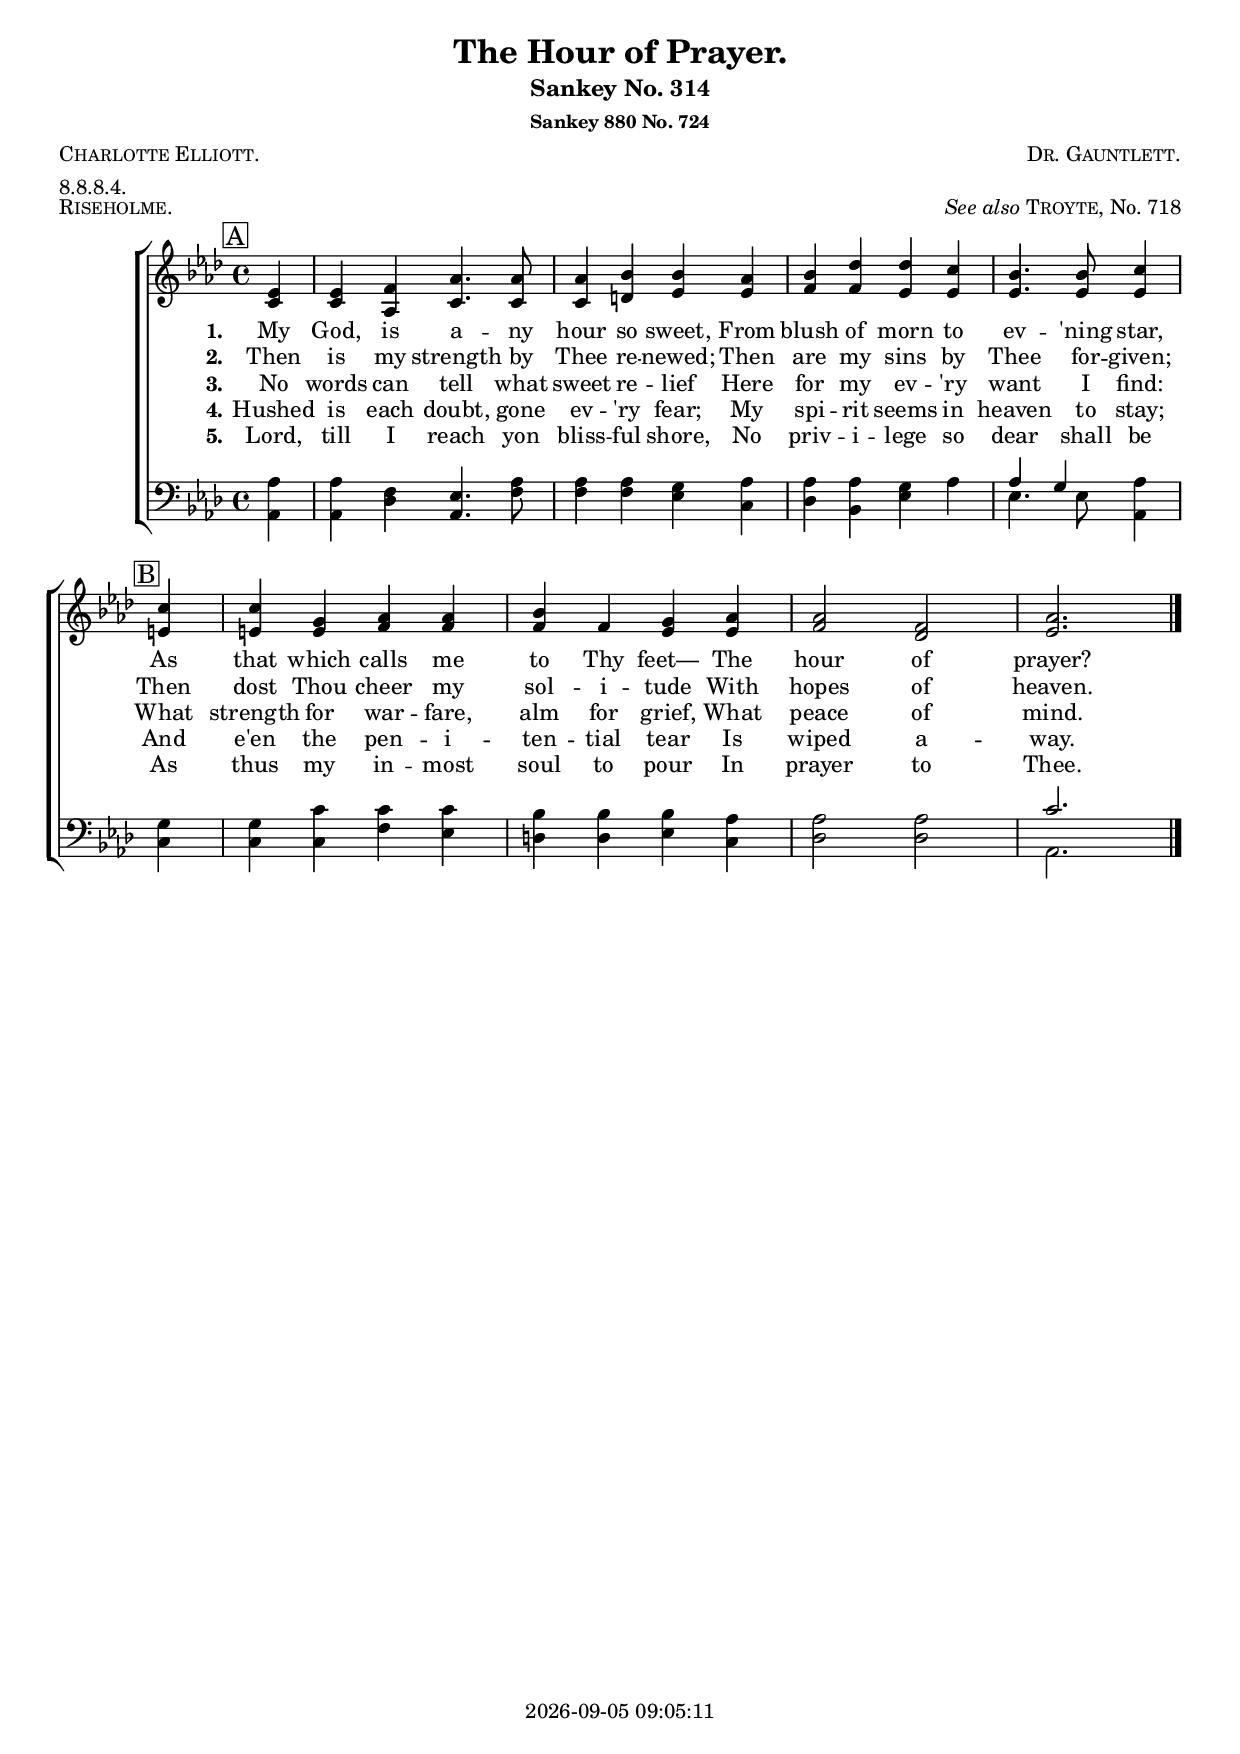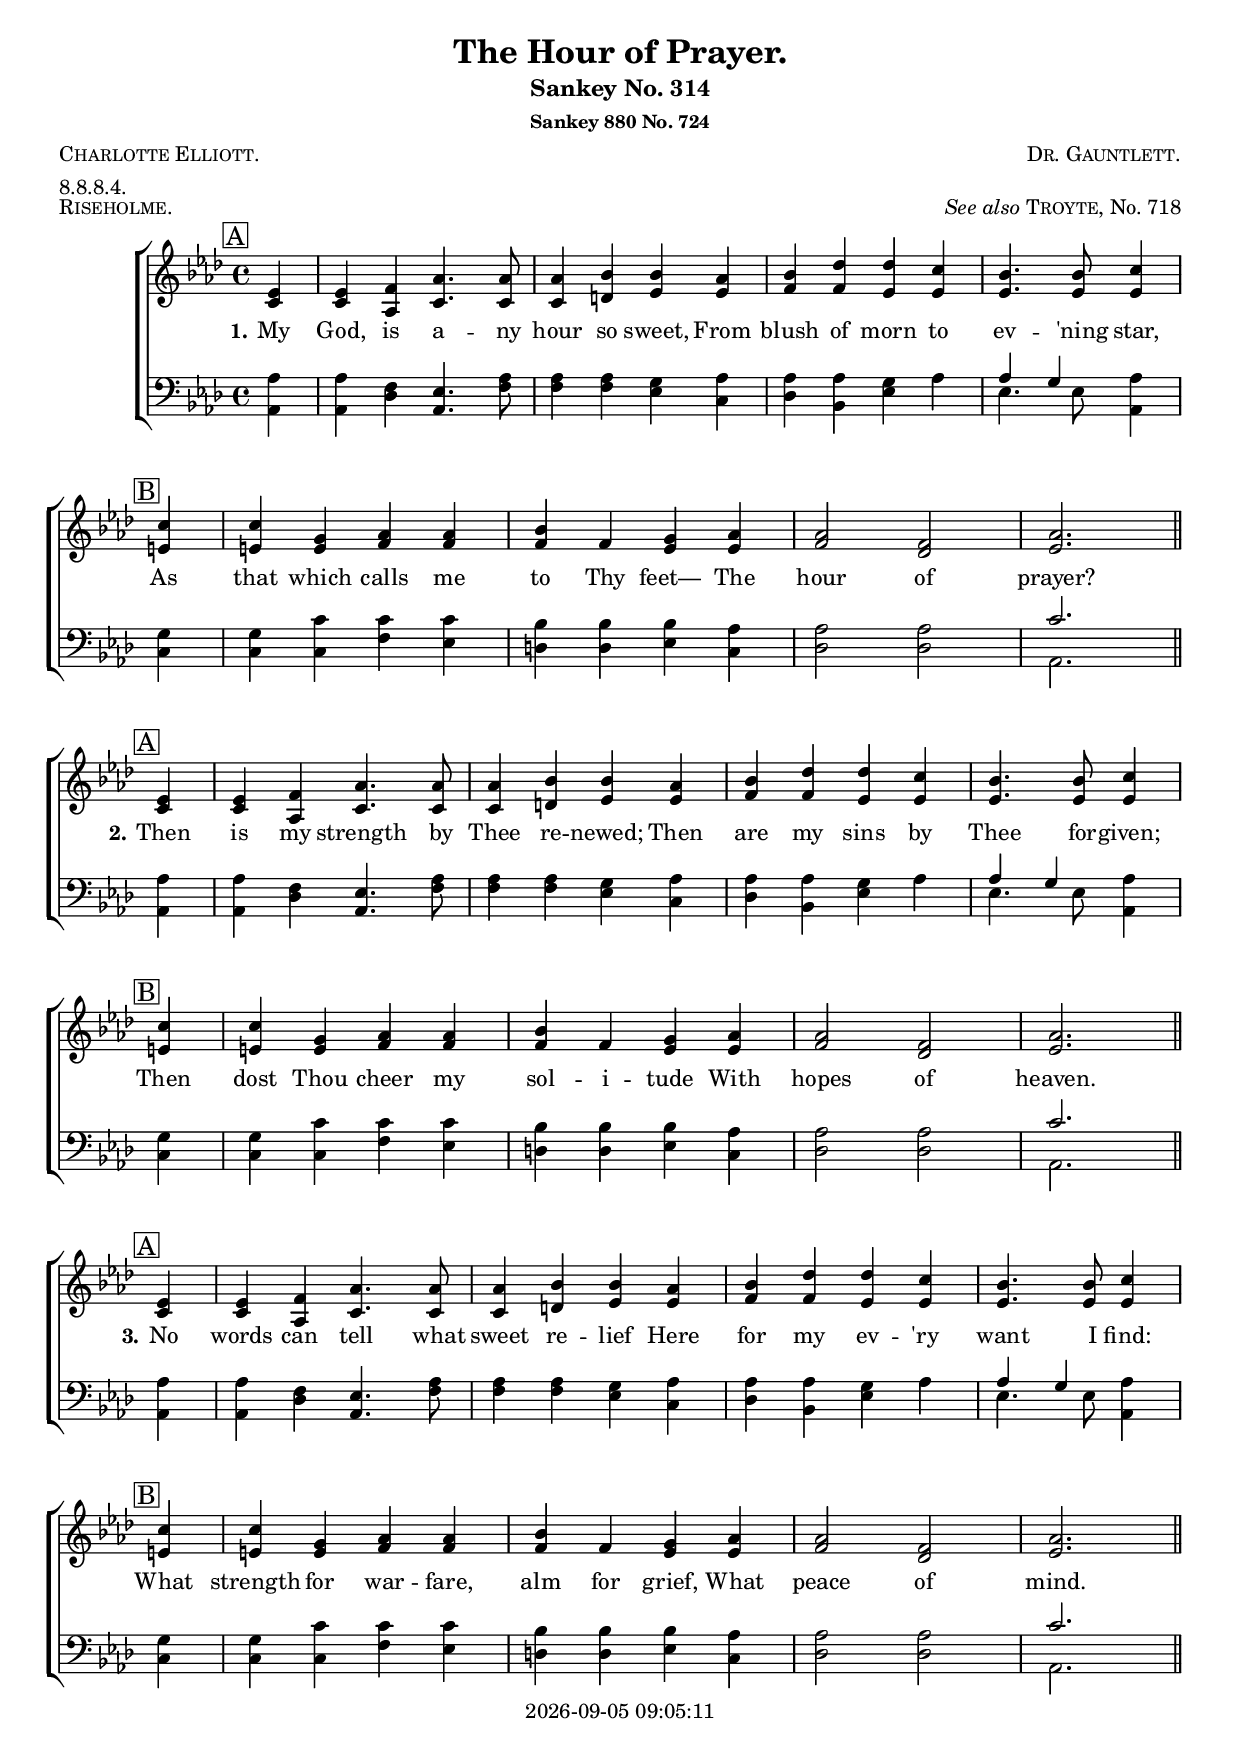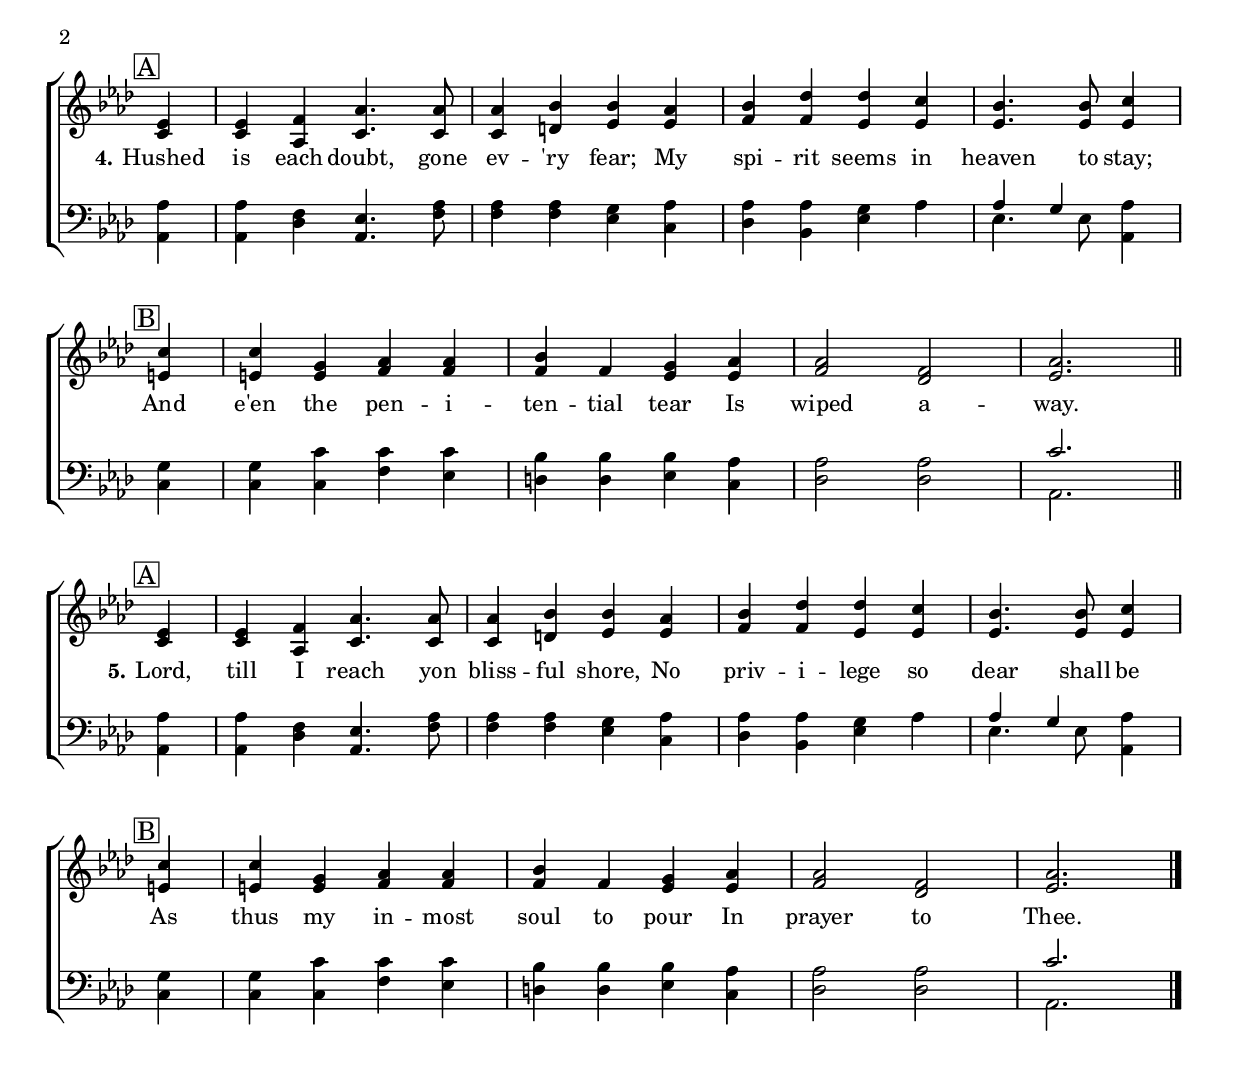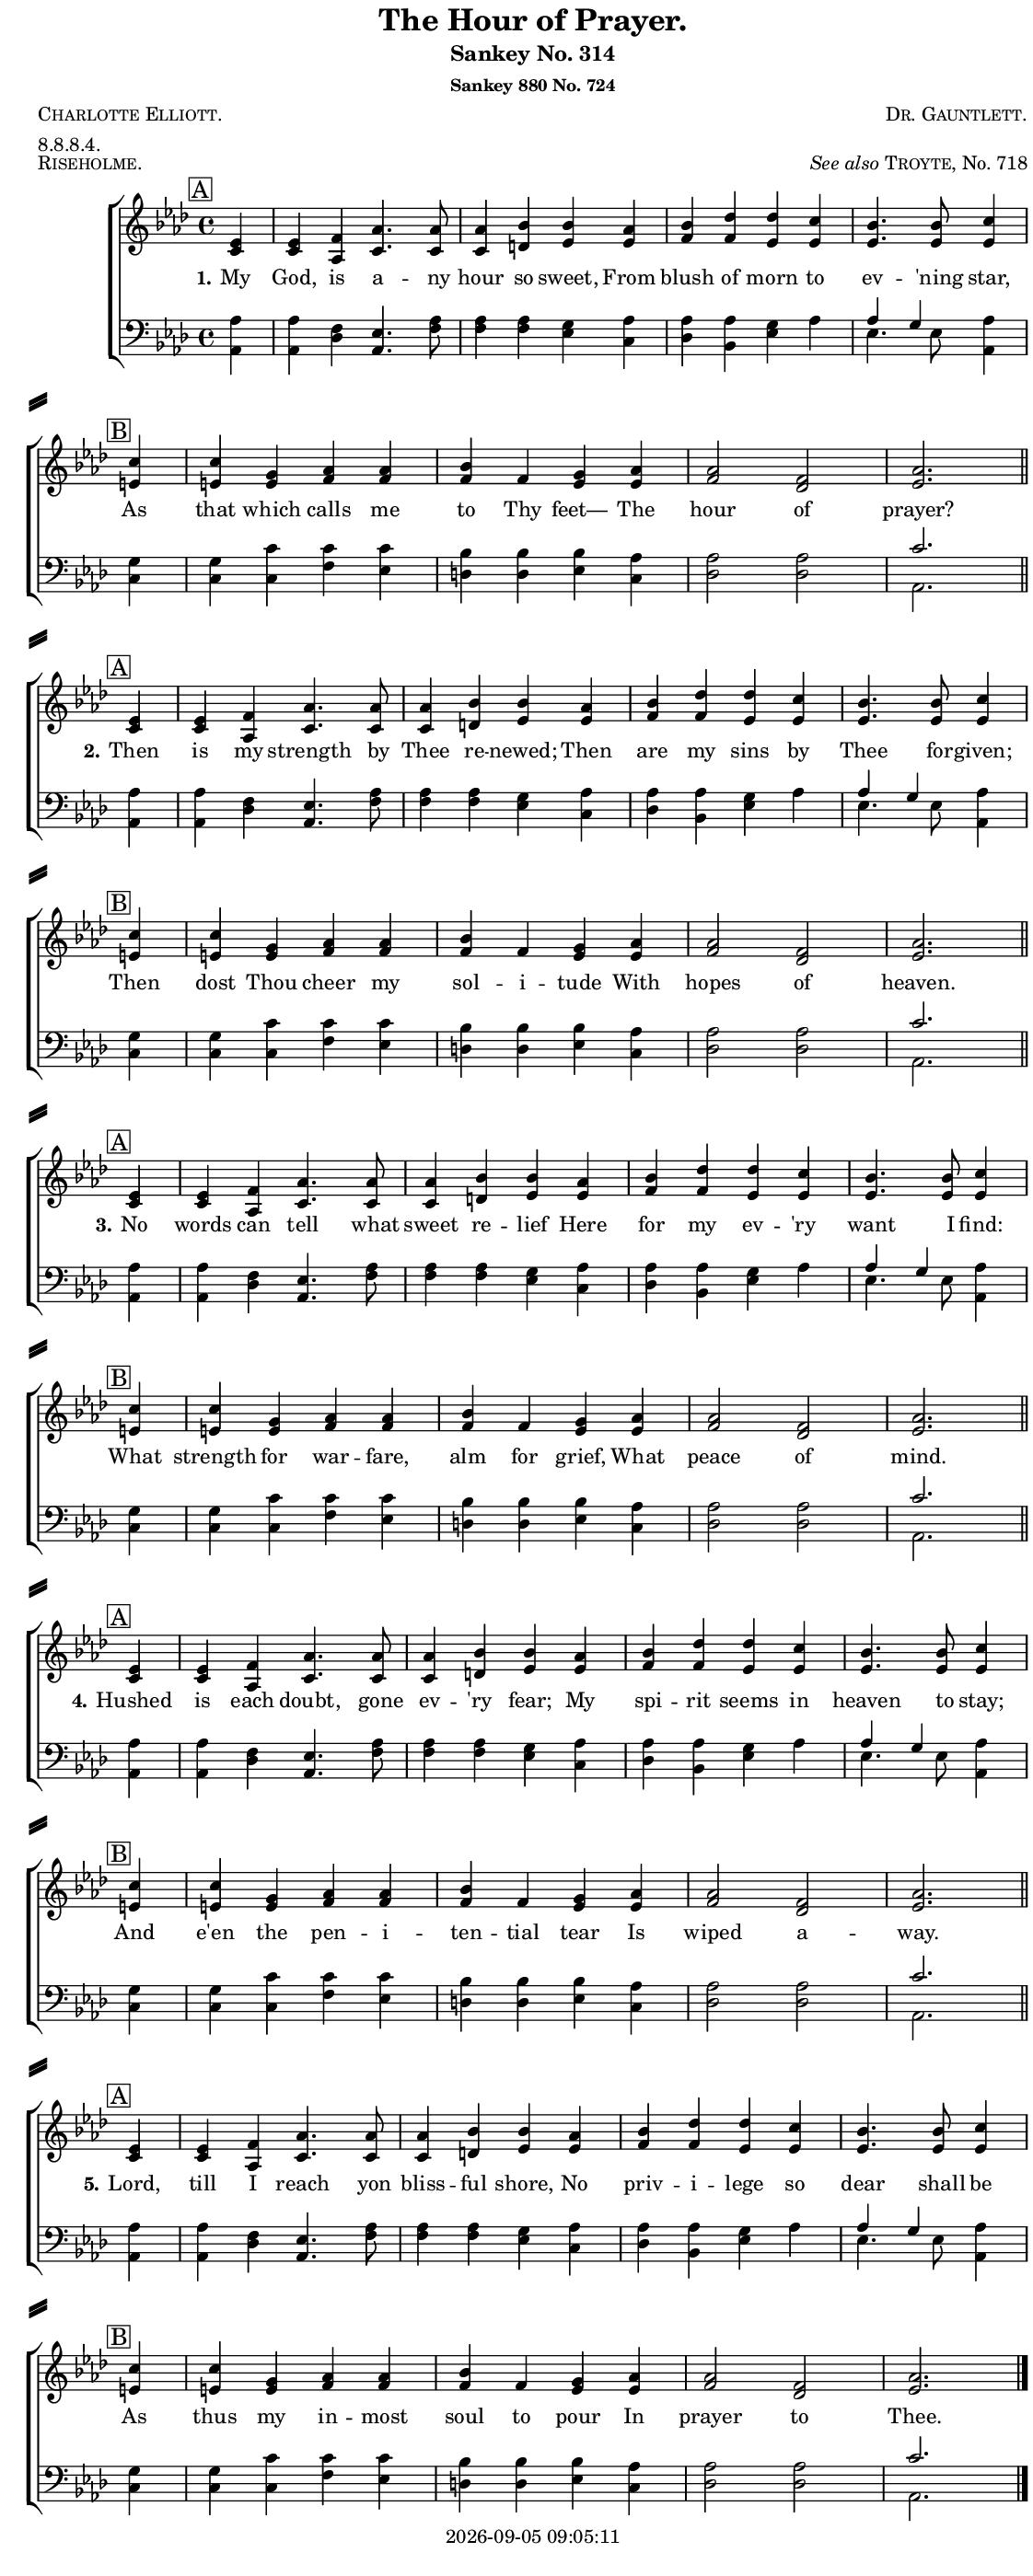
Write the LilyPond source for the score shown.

\version "2.22.1"

\include "articulate.ly"

today = #(strftime "%Y-%m-%d %H:%M:%S" (localtime (current-time)))

\header {
% centered at top
%  dedication  = "dedication"
  title       = "The Hour of Prayer."
  subtitle    = "Sankey No. 314"
  subsubtitle = "Sankey 880 No. 724"
%  instrument  = "instrument"
  
% arrangement of following lines:
%
%  poet    composer
%  meter   arranger
%  piece       opus

  composer    = \markup\smallCaps "Dr. Gauntlett."
%  arranger    = "arranger"
  opus        = \markup {\italic "See also" \smallCaps Troyte, No. 718}

  poet        = \markup\smallCaps "Charlotte Elliott."
  meter       = \markup\smallCaps "8.8.8.4."
  piece       = \markup\smallCaps "Riseholme."

% centered at bottom
% tagline     = "tagline" % default lilypond version
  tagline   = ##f
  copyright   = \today
}

#(set-global-staff-size 18)

global = {
  \key aes \major
  \time 4/4
  \partial 4
}

RehearsalTrack = {
% \set Score.currentBarNumber = #5
  \mark \markup { \box "A" } s4 s1*3 s2.
  \mark \markup { \box "B" } s4 s1*3 s2.
}

TempoTrack = {
  \set Score.tempoHideNote = ##t
  \tempo 4=120
}

nl = { \bar "||" \break }

soprano = \relative {
  \autoBeamOff
  ees'4
  ees4 f aes4. 8
  aes4 bes bes aes
  bes4 des des c
  bes4. 8 c4 \bar "|" \break c
  c4 g aes aes % B
  bes4 f g aes
  aes2 f
  aes2.
}

alto = \relative {
  \autoBeamOff
  c'4
  c4 aes c4. 8
  c4 d ees ees
  f4 4 ees ees
  ees4. 8 4 e
  e4 4 f f % B
  f4 4 ees ees
  f2 des
  ees2.
}

tenor = \relative {
  \autoBeamOff
  aes4
  aes4 f ees4. aes8
  aes4 4 g aes
  aes4 4 g aes
  aes4 g aes g
  g4 c c c % B
  bes4 4 4 aes
  aes2 2
  c2.
}

bass = \relative {
  \autoBeamOff
  aes,4
  aes4 des aes4. f'8
  f4 4 ees c
  des4 bes ees aes
  ees4. 8 aes,4 c
  c4 4 f ees % B
  d4 4 ees c
  des2 2
  aes2.
}

nom  = {   \set ignoreMelismata = ##t }
yesm = { \unset ignoreMelismata       }

chorus = \lyricmode {
}

verses = 5

wordsOne = \lyricmode {
  \set stanza = "1."
  My God, is a -- ny hour so sweet,
  From blush of morn to ev -- 'ning star,
  As that which calls me to Thy feet—
  The hour of prayer?
}
  
wordsTwo = \lyricmode {
  \set stanza = "2."
  Then is my strength by Thee re -- newed;
  Then are my sins by Thee for -- given;
  Then dost Thou cheer my sol -- i -- tude
  With hopes of heaven.
}
  
wordsThree = \lyricmode {
  \set stanza = "3."
  No words can tell what sweet re -- lief
  Here for my ev -- 'ry want I find:
  What strength for war -- fare, alm for grief,
  What peace of mind.
}
  
wordsFour = \lyricmode {
  \set stanza = "4."
  Hushed is each doubt, gone ev -- 'ry fear;
  My spi -- rit seems in heaven to stay;
  And e'en the pen -- i -- ten -- tial tear
  Is wiped a -- way.
}
  
wordsFive = \lyricmode {
  \set stanza = "5."
  Lord, till I reach yon bliss -- ful shore,
  No priv -- i -- lege so dear shall be
  As thus my in -- most soul to pour
  In prayer to Thee.
}
  
wordsMidi = \lyricmode {
  \set stanza = "1."
  "My " "God, " "is " a "ny " "hour " "so " "sweet, "
  "\nFrom " "blush " "of " "morn " "to " ev "'ning " "star, "
  "\nAs " "that " "which " "calls " "me " "to " "Thy " "feet— "
  "\nThe " "hour " "of " "prayer? "

  \set stanza = "2."
  "\nThen " "is " "my " "strength " "by " "Thee " re "newed; "
  "\nThen " "are " "my " "sins " "by " "Thee " for "given; "
  "\nThen " "dost " "Thou " "cheer " "my " sol i "tude "
  "\nWith " "hopes " "of " "heaven. "

  \set stanza = "3."
  "\nNo " "words " "can " "tell " "what " "sweet " re "lief "
  "\nHere " "for " "my " ev "'ry " "want " "I " "find: "
  "\nWhat " "strength " "for " war "fare, " "alm " "for " "grief, "
  "\nWhat " "peace " "of " "mind. "

  \set stanza = "4."
  "\nHushed " "is " "each " "doubt, " "gone " ev "'ry " "fear; "
  "\nMy " spi "rit " "seems " "in " "heaven " "to " "stay; "
  "\nAnd " "e'en " "the " pen i ten "tial " "tear "
  "\nIs " "wiped " a "way. "

  \set stanza = "5."
  "\nLord, " "till " "I " "reach " "yon " bliss "ful " "shore, "
  "\nNo " priv i "lege " "so " "dear " "shall " "be "
  "\nAs " "thus " "my " in "most " "soul " "to " "pour "
  "\nIn " "prayer " "to " "Thee. "
}

\book {
  \bookOutputSuffix "midi"
  \score {
%    \articulate
        \new ChoirStaff <<
                                % Soprano staff
          \new Staff = soprano
          <<
            \new Voice { \repeat unfold \verses \TempoTrack     }
            \new Voice { \global \repeat unfold \verses \soprano \bar "|." }
            \addlyrics \wordsMidi
          >>
                                % Alto staff
          \new Staff = alto
          <<
            \new Voice { \global \repeat unfold \verses { \alto \nl } \bar "|." }
          >>
                                % Tenor staff
          \new Staff = tenor
          <<
            \clef "treble_8"
            \new Voice { \global \repeat unfold \verses \tenor }
          >>
                                % Bass staff
          \new Staff = bass
          <<
            \clef "bass"
            \new Voice { \global \repeat unfold \verses \bass }
          >>
        >>
    \midi {}
  }
}

\book {
  \bookOutputSuffix "repeat"
  \score {
        \new ChoirStaff <<
                                  % Joint soprano/alto staff
          \new Staff \with { printPartCombineTexts = ##f }
          <<
            \new Voice \RehearsalTrack
            \new Voice \TempoTrack
            \new NullVoice = "aligner" \soprano
            \new Voice = "women" \partCombine { \global \soprano \bar "|." } { \global \alto }
            \new Lyrics \lyricsto "aligner" { \wordsOne \chorus }
            \new Lyrics \lyricsto "aligner"   \wordsTwo
            \new Lyrics \lyricsto "aligner"   \wordsThree
            \new Lyrics \lyricsto "aligner"   \wordsFour
            \new Lyrics \lyricsto "aligner"   \wordsFive
          >>
                                  % Joint tenor/bass staff
          \new Staff \with { printPartCombineTexts = ##f }
          <<
            \clef "bass"
            \new Voice = "men" \partCombine { \global \tenor } { \global \bass }
          >>
        >>
    \layout {
      indent = 1.5\cm
      \context {
        \Staff \RemoveAllEmptyStaves
      }
    }
  }
}

\book {
  \bookOutputSuffix "single"
  \score {
        \new ChoirStaff <<
                                  % Joint soprano/alto staff
          \new Staff \with { printPartCombineTexts = ##f }
          <<
            \new Voice { \repeat unfold \verses \RehearsalTrack }
            \new Voice { \repeat unfold \verses \TempoTrack }
            \new NullVoice = "aligner" { \repeat unfold \verses \soprano }
            \new Voice = "women" \partCombine { \global \repeat unfold \verses \soprano \bar "|." }
                                               { \global \repeat unfold \verses { \alto \nl } \bar "|." }
            \new Lyrics \lyricsto "aligner" { \wordsOne   \chorus
                                              \wordsTwo   \chorus
                                              \wordsThree \chorus
                                              \wordsFour  \chorus
                                              \wordsFive  \chorus
                                            }
          >>
                                  % Joint tenor/bass staff
          \new Staff \with { printPartCombineTexts = ##f }
          <<
            \clef "bass"
            \new Voice = "men" \partCombine { \global \repeat unfold \verses \tenor }
                                            { \global \repeat unfold \verses \bass }
          >>
        >>
    \layout {
      indent = 1.5\cm
      \context {
        \Staff \RemoveAllEmptyStaves
      }
    }
  }
}

\book {
  \bookOutputSuffix "singlepage"
  \paper {
    top-margin = 0
    left-margin = 7
    right-margin = 1
    paper-width = 190\mm
    page-breaking = #ly:one-page-breaking
    system-system-spacing.basic-distance = #15
    system-separator-markup = \slashSeparator
  }
  \score {
        \new ChoirStaff <<
                                  % Joint soprano/alto staff
          \new Staff \with { printPartCombineTexts = ##f }
          <<
            \new Voice { \repeat unfold \verses \RehearsalTrack }
            \new Voice { \repeat unfold \verses \TempoTrack }
            \new NullVoice = "aligner" { \repeat unfold \verses \soprano }
            \new Voice = "women" \partCombine { \global \repeat unfold \verses \soprano \bar "|." }
                                               { \global \repeat unfold \verses { \alto \nl } \bar "|." }
            \new Lyrics \lyricsto "aligner" { \wordsOne   \chorus
                                              \wordsTwo   \chorus
                                              \wordsThree \chorus
                                              \wordsFour  \chorus
                                              \wordsFive  \chorus
                                            }
          >>
                                  % Joint tenor/bass staff
          \new Staff \with { printPartCombineTexts = ##f }
          <<
            \clef "bass"
            \new Voice = "men" \partCombine { \global \repeat unfold \verses \tenor }
                                            { \global \repeat unfold \verses \bass }
          >>
        >>
    \layout {
      indent = 1.5\cm
      \context {
        \Staff \RemoveAllEmptyStaves
      }
    }
  }
}
